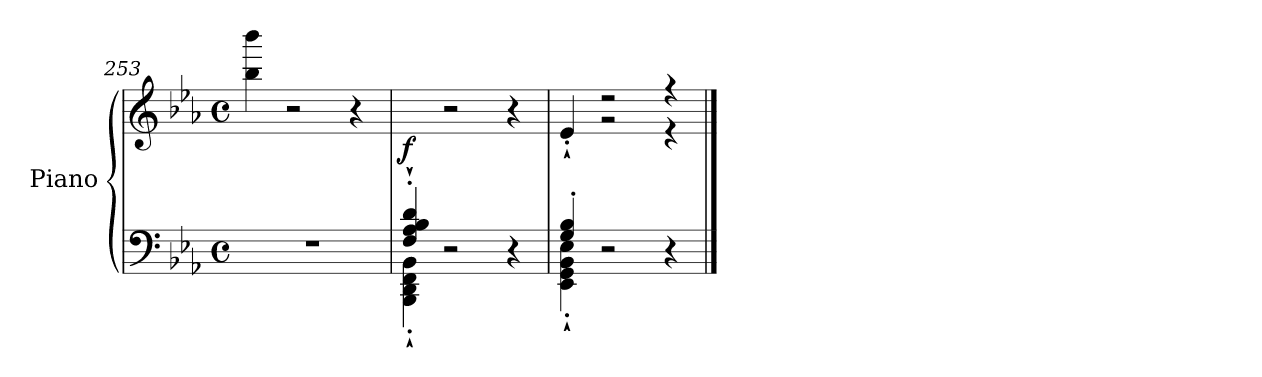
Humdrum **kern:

**kern	**kern	**dynam
*part1	*part1	*part1
*staff2	*staff1	*staff1/2
*I"Piano	*	*
*I'Pno	*	*
*clefF4	*clefG2	*
*k[b-e-a-]	*k[b-e-a-]	*
*M4/4	*M4/4	*
*met(c)	*met(c)	*
=253	=253	=253
1r	4bb-\ 4bbb-\	.
.	2r	.
.	4r	.
=254	=254	=254
*^	*	*
!	!	!	!LO:DY:b
4F/'` 4A-/'` 4B-/'` 4d/'`	4BBB-\'` 4DD\'` 4FF\'` 4BB-\'`	4ryy	f
2.ryy	2r	2r	.
.	4r	4r	.
=255	=255	=255	=255
*	*	*^	*
4G/' 4B-/'	4EE-\'` 4GG\'` 4BB-\'` 4E-\'`	4e-'`/	4ryy	.
2.ryy	2r	2r	2r	.
.	4r	4r	4r	.
*v	*v	*	*	*
*	*v	*v	*
==	==	==
*-	*-	*-
